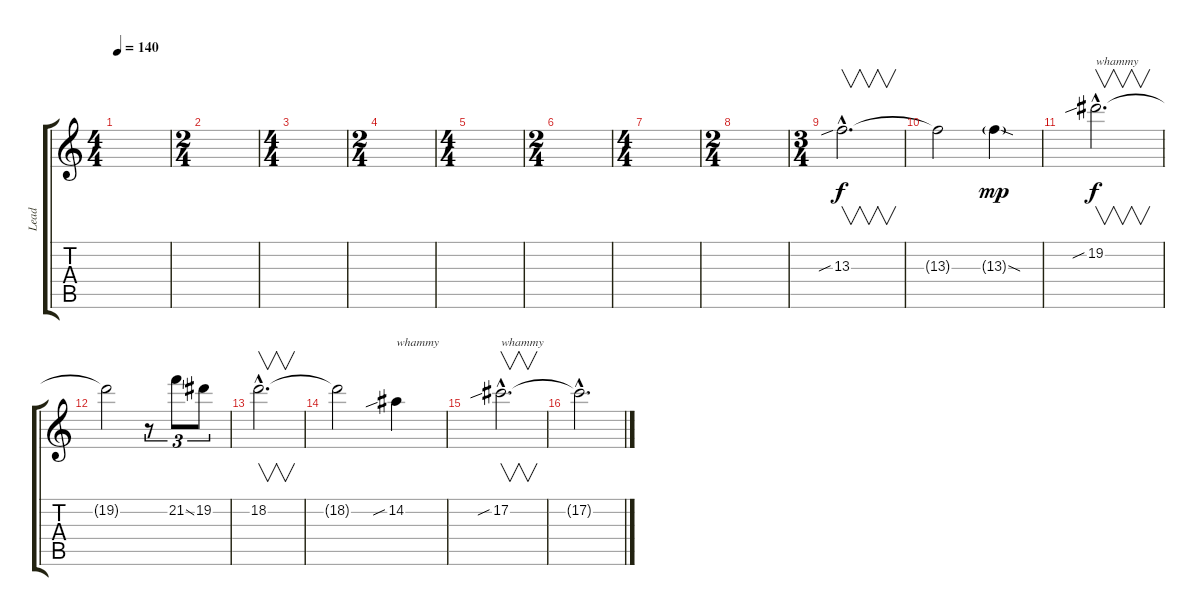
\track ("Lead" "Lead") {instrument distortionguitar}
\staff {score tabs}
\tuning (Db4 Ab3 E3 B2 Gb2 Db2) {hide}
\ts (4 4)
\tempo 140
\clef g2
\ks c
|
\ts (2 4)
|
\ts (4 4)
|
\ts (2 4)
|
\ts (4 4)
|
\ts (2 4)
|
\ts (4 4)
|
\ts (2 4)
|
\ts (3 4)
13.3{sib hac}.2{v d volume 16 instrument distortionguitar} |
13.3{t}.2 13.3{sod g}.4{dy mp} |
19.2{sib hac}.2{v d txt "whammy" dy f} |
19.2{t}.2 r.8{tu (3 2)} 21.2{ss}.8{tu (3 2)} 19.2.8{tu (3 2)} |
18.2{hac}.2{v d} |
18.2{t}.2 14.2{sib}.4{txt "whammy"} |
17.2{sib hac}.2{v d txt "whammy"} |
17.2{hac t}.2{d}
